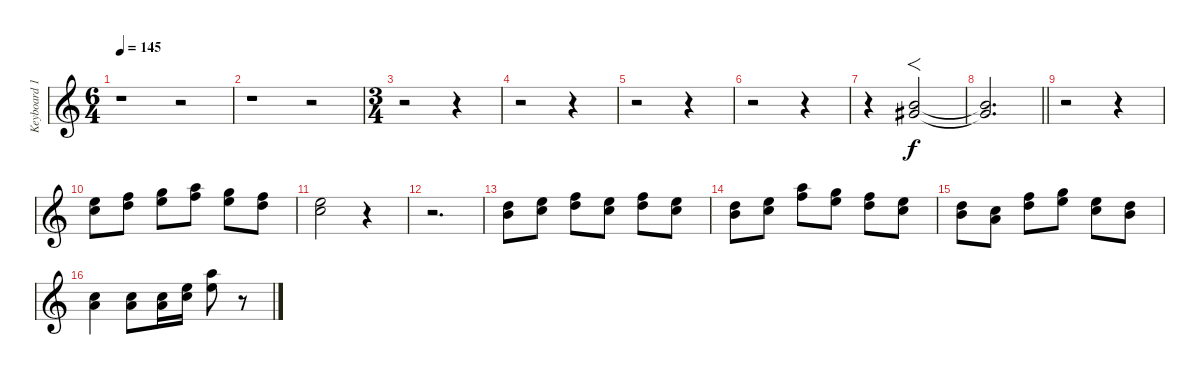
\track ("Keyboard 1" "Keyboard 1") {instrument synthbrass2}
\staff {score}
\tuning (E5 B4 G4 D4 A3 E3 B2) {hide}
\ts (6 4)
\tempo 145
\clef g2
\ks aminor
r.1{dy f} r.2 |
r.1 r.2 |
\ts (3 4)
r.2 r.4 |
r.2 r.4 |
r.2 r.4 |
r.2 r.4 |
r.4{instrument orchestralharp} (0.2 1.3).2{f} |
\barLineRight lightlight
(0.2{t} 1.3{t}).2{d} |
r.2 r.4 |
(0.1 1.2).8{volume 11 instrument flute} (1.1 3.2).8 (0.1 8.2).8 (1.1 10.2).8 (3.1 5.2).8 (1.1 3.2).8 |
(0.1 1.2).2 r.4 |
r.2{d} |
(3.2 4.3).8 (0.1 1.2).8 (1.1 3.2).8 (0.1 1.2).8 (1.1 3.2).8 (0.1 1.2).8 |
(3.2 4.3).8 (0.1 1.2).8 (1.1 10.2).8 (3.1 5.2).8 (1.1 3.2).8 (0.1 1.2).8 |
(3.2 4.3).8 (1.2 2.3).8 (1.1 3.2).8 (0.1 12.3).8 (0.1 1.2).8 (3.2 4.3).8 |
(1.2 2.3).4 (1.2 2.3).8 (1.2 2.3).16 (0.1 1.2).16 (0.1 10.2).8 r.8
